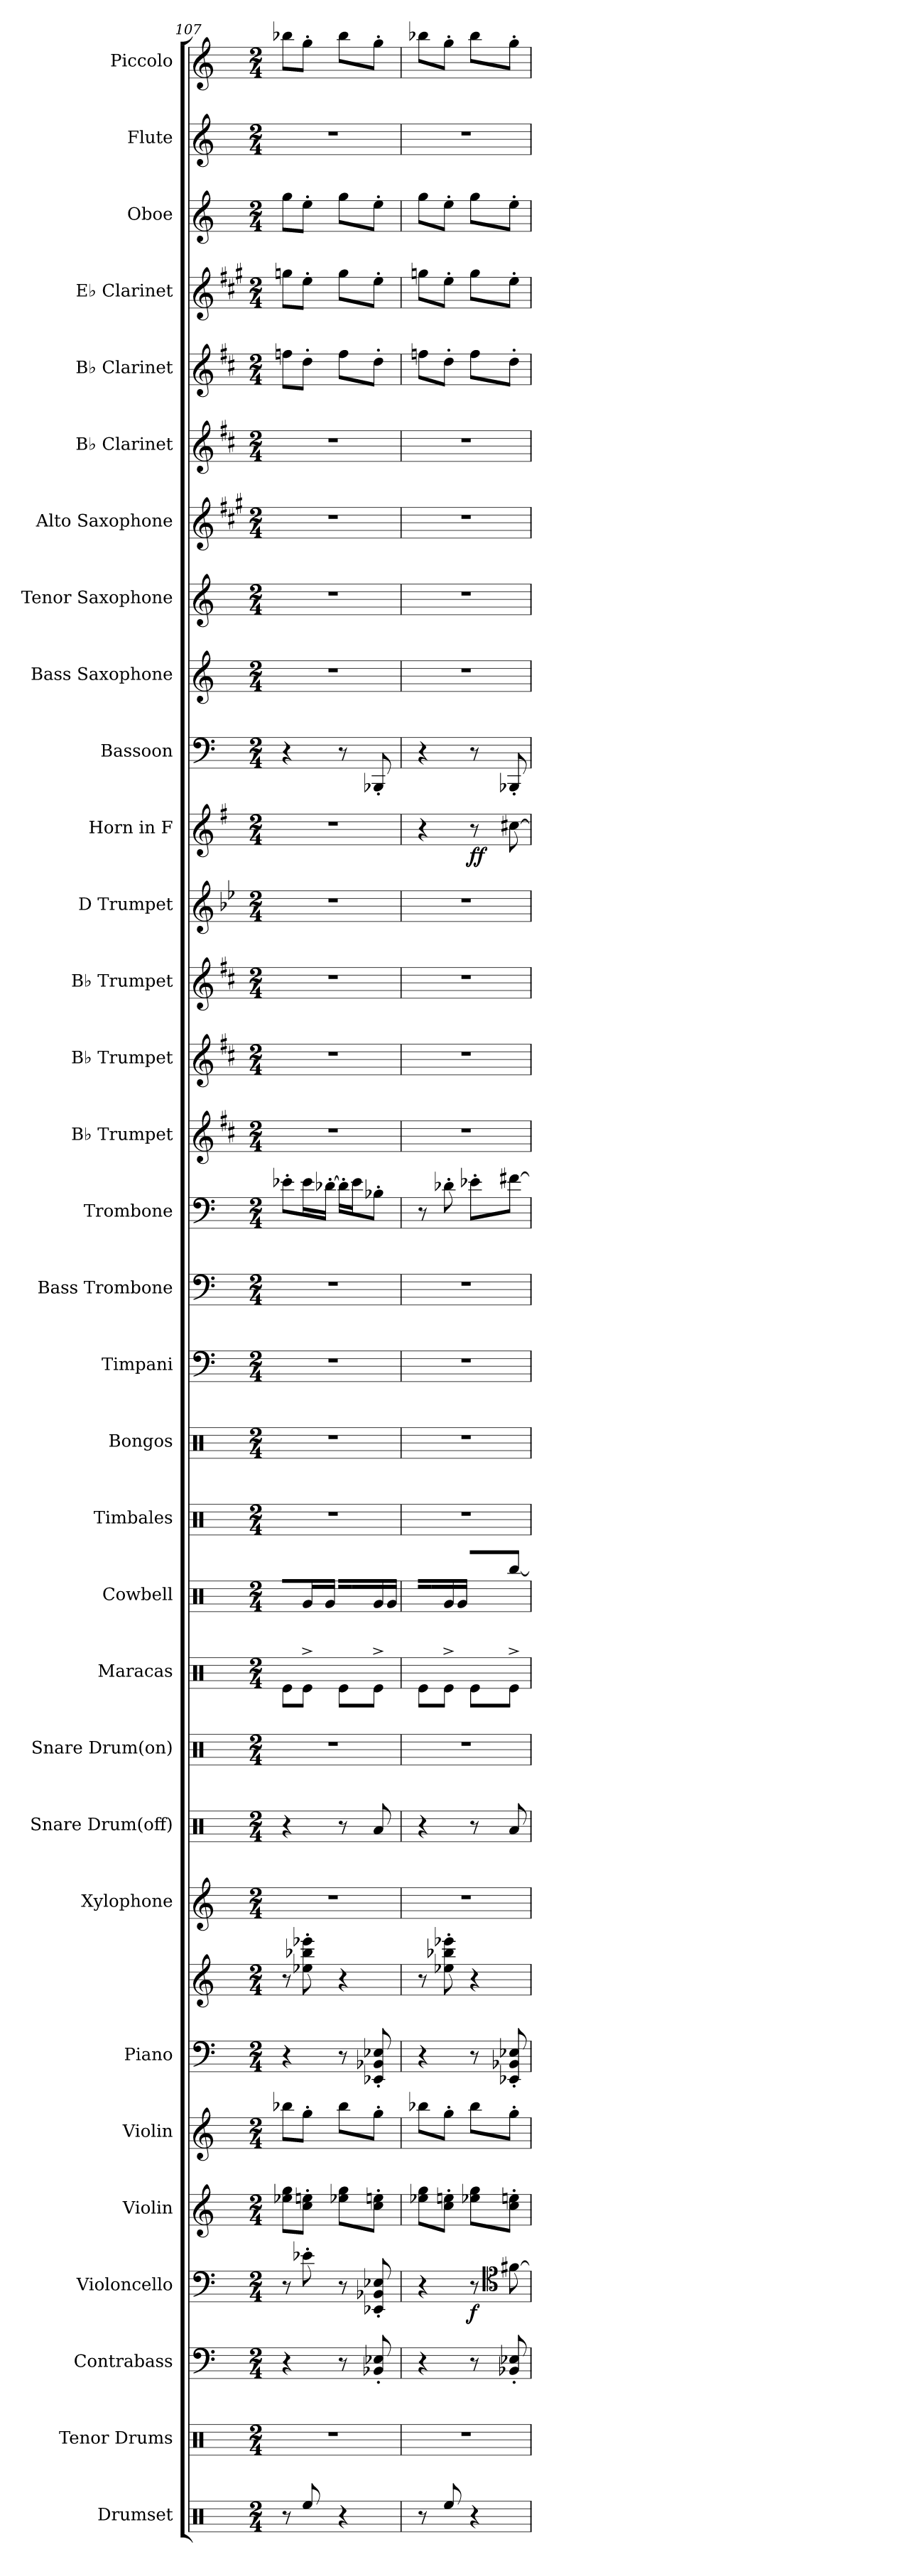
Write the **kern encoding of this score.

**kern	**kern	**kern	**kern	**dynam	**kern	**kern	**kern	**kern	**kern	**kern	**kern	**kern	**kern	**kern	**kern	**kern	**kern	**kern	**kern	**kern	**kern	**kern	**kern	**dynam	**kern	**kern	**kern	**kern	**kern	**kern	**kern	**kern	**kern	**kern
*part32	*part31	*part30	*part29	*part29	*part28	*part27	*part26	*part26	*part25	*part24	*part23	*part22	*part21	*part20	*part19	*part18	*part17	*part16	*part15	*part14	*part13	*part12	*part11	*part11	*part10	*part9	*part8	*part7	*part6	*part5	*part4	*part3	*part2	*part1
*staff33	*staff32	*staff31	*staff30	*staff30	*staff29	*staff28	*staff27	*staff26	*staff25	*staff24	*staff23	*staff22	*staff21	*staff20	*staff19	*staff18	*staff17	*staff16	*staff15	*staff14	*staff13	*staff12	*staff11	*staff11	*staff10	*staff9	*staff8	*staff7	*staff6	*staff5	*staff4	*staff3	*staff2	*staff1
*I"Drumset	*I"Tenor Drums	*I"Contrabass	*I"Violoncello	*	*I"Violin	*I"Violin	*I"Piano	*	*I"Xylophone	*I"Snare Drum(off)	*I"Snare Drum(on)	*I"Maracas	*I"Cowbell	*I"Timbales	*I"Bongos	*I"Timpani	*I"Bass Trombone	*I"Trombone	*I"B♭ Trumpet	*I"B♭ Trumpet	*I"B♭ Trumpet	*I"D Trumpet	*I"Horn in F	*	*I"Bassoon	*I"Bass Saxophone	*I"Tenor Saxophone	*I"Alto Saxophone	*I"B♭ Clarinet	*I"B♭ Clarinet	*I"E♭ Clarinet	*I"Oboe	*I"Flute	*I"Piccolo
*I'Drs.	*I'T.D.	*I'Cb.	*I'Vc.	*	*I'Vln.	*I'Vln.	*I'Pno.	*	*I'Xyl.	*	*I'Sn. Dr.	*I'Mrcs.	*I'Cowbell	*I'Timb.	*I'Bongos	*I'Timp.	*I'B. Tbn.	*I'Tbn.	*I'B♭ Tpt.	*I'B♭ Tpt.	*I'B♭ Tpt.	*I'D Tpt.	*	*	*I'Bsn.	*I'B. Sax.	*I'T. Sax.	*I'A. Sax.	*I'B♭ Cl.	*I'B♭ Cl.	*I'E♭ Cl.	*I'Ob.	*I'Fl.	*I'Picc.
!!LO:PB:g=z
*clefX	*clefX	*clefF4	*clefF4	*	*clefG2	*clefG2	*clefF4	*clefG2	*clefG2	*clefX	*clefX	*clefX	*clefX	*clefX	*clefX	*clefF4	*clefF4	*clefF4	*clefG2	*clefG2	*clefG2	*clefG2	*clefG2	*	*clefF4	*clefG2	*clefG2	*clefG2	*clefG2	*clefG2	*clefG2	*clefG2	*clefG2	*clefG2
*	*	*ITrd7c12	*	*	*	*	*	*	*ITrd-7c-12	*	*	*	*	*	*	*	*	*	*ITrd1c2	*ITrd1c2	*ITrd1c2	*ITrd-1c-2	*ITrd4c7	*	*	*ITrd15c26	*ITrd8c14	*ITrd5c9	*ITrd1c2	*ITrd1c2	*ITrd-2c-3	*	*	*ITrd-7c-12
*k[]	*k[]	*k[]	*k[]	*	*k[]	*k[]	*k[]	*k[]	*k[]	*k[]	*k[]	*k[]	*k[]	*k[]	*k[]	*k[]	*k[]	*k[]	*k[]	*k[]	*k[]	*k[]	*k[]	*	*k[]	*k[]	*k[]	*k[]	*k[]	*k[]	*k[]	*k[]	*k[]	*k[]
*M2/4	*M2/4	*M2/4	*M2/4	*	*M2/4	*M2/4	*M2/4	*M2/4	*M2/4	*M2/4	*M2/4	*M2/4	*M2/4	*M2/4	*M2/4	*M2/4	*M2/4	*M2/4	*M2/4	*M2/4	*M2/4	*M2/4	*M2/4	*	*M2/4	*M2/4	*M2/4	*M2/4	*M2/4	*M2/4	*M2/4	*M2/4	*M2/4	*M2/4
=107	=107	=107	=107	=107	=107	=107	=107	=107	=107	=107	=107	=107	=107	=107	=107	=107	=107	=107	=107	=107	=107	=107	=107	=107	=107	=107	=107	=107	=107	=107	=107	=107	=107	=107
8r	2r	4r	8r	.	8ee-X\ 8gg\L	8bb-X\L	4r	8r	2r	4r	2r	8Re\L	8R/L	2r	2r	2r	2r	8e-X'\L	2r	2r	2r	2r	2r	.	4r	2r	2r	2r	2r	8ee-X\L	8bb-X\L	8gg\L	2r	8bbb-X\L
8Ree/	.	.	8e-X'\	.	8cc\' 8een\'J	8gg'\J	.	8ee-X\' 8bb-X\' 8eee-X\'	.	.	.	8Re^\J	16Rg/L	.	.	.	.	16e-\L	.	.	.	.	.	.	.	.	.	.	.	8cc'\J	8gg'\J	8ee'\J	.	8ggg'\J
.	.	.	.	.	.	.	.	.	.	.	.	.	16Rg/JJ	.	.	.	.	[16d-X'\JJ	.	.	.	.	.	.	.	.	.	.	.	.	.	.	.	.
4r	.	8r	8r	.	8ee-X\ 8gg\L	8bb-\L	8r	4r	.	8r	.	8Re\L	16R/LL	.	.	.	.	16d-'\LL]	.	.	.	.	.	.	8r	.	.	.	.	8ee-\L	8bb-\L	8gg\L	.	8bbb-\L
.	.	.	.	.	.	.	.	.	.	.	.	.	16R/	.	.	.	.	16e-\J	.	.	.	.	.	.	.	.	.	.	.	.	.	.	.	.
.	.	8BBB-X/' 8EE-X/'	8EE-X/' 8BB-X/' 8E-X/'	.	8cc\' 8een\'J	8gg'\J	8EE-X/' 8BB-X/' 8E-X/'	.	.	8Ra/	.	8Re^\J	16Rg/	.	.	.	.	8B-X'\J	.	.	.	.	.	.	8BBB-X'/	.	.	.	.	8cc'\J	8gg'\J	8ee'\J	.	8ggg'\J
.	.	.	.	.	.	.	.	.	.	.	.	.	16Rg/JJ	.	.	.	.	.	.	.	.	.	.	.	.	.	.	.	.	.	.	.	.	.
=108	=108	=108	=108	=108	=108	=108	=108	=108	=108	=108	=108	=108	=108	=108	=108	=108	=108	=108	=108	=108	=108	=108	=108	=108	=108	=108	=108	=108	=108	=108	=108	=108	=108	=108
8r	2r	4r	4r	.	8ee-X\ 8gg\L	8bb-X\L	4r	8r	2r	4r	2r	8Re\L	16R/LL	2r	2r	2r	2r	8r	2r	2r	2r	2r	4r	.	4r	2r	2r	2r	2r	8ee-X\L	8bb-X\L	8gg\L	2r	8bbb-X\L
.	.	.	.	.	.	.	.	.	.	.	.	.	16R/	.	.	.	.	.	.	.	.	.	.	.	.	.	.	.	.	.	.	.	.	.
8Ree/	.	.	.	.	8cc\' 8een\'J	8gg'\J	.	8ee-X\' 8bb-X\' 8eee-X\'	.	.	.	8Re^\J	16Rg/	.	.	.	.	8d-X'\	.	.	.	.	.	.	.	.	.	.	.	8cc'\J	8gg'\J	8ee'\J	.	8ggg'\J
.	.	.	.	.	.	.	.	.	.	.	.	.	16Rg/JJ	.	.	.	.	.	.	.	.	.	.	.	.	.	.	.	.	.	.	.	.	.
!	!	!	!	!LO:DY:b	!	!	!	!	!	!	!	!	!	!	!	!	!	!	!	!	!	!	!	!LO:DY:b	!	!	!	!	!	!	!	!	!	!
4r	.	8r	8r	f	8ee-X\ 8gg\L	8bb-\L	8r	4r	.	8r	.	8Re\L	8R/L	.	.	.	.	8e-X'\L	.	.	.	.	8r	ff	8r	.	.	.	.	8ee-\L	8bb-\L	8gg\L	.	8bbb-\L
*	*	*	*clefC4	*	*	*	*	*	*	*	*	*	*	*	*	*	*	*	*	*	*	*	*	*	*	*	*	*	*	*	*	*	*	*
.	.	8BBB-X/' 8EE-X/'	[8f#X\	.	8cc\' 8een\'J	8gg'\J	8EE-X/' 8BB-X/' 8E-X/'	.	.	8Ra/	.	8Re^\J	[8Rbb/J	.	.	.	.	[8f#X\J	.	.	.	.	[8f#X\	.	8BBB-X'/	.	.	.	.	8cc'\J	8gg'\J	8ee'\J	.	8ggg'\J
=	=	=	=	=	=	=	=	=	=	=	=	=	=	=	=	=	=	=	=	=	=	=	=	=	=	=	=	=	=	=	=	=	=	=
*-	*-	*-	*-	*-	*-	*-	*-	*-	*-	*-	*-	*-	*-	*-	*-	*-	*-	*-	*-	*-	*-	*-	*-	*-	*-	*-	*-	*-	*-	*-	*-	*-	*-	*-
